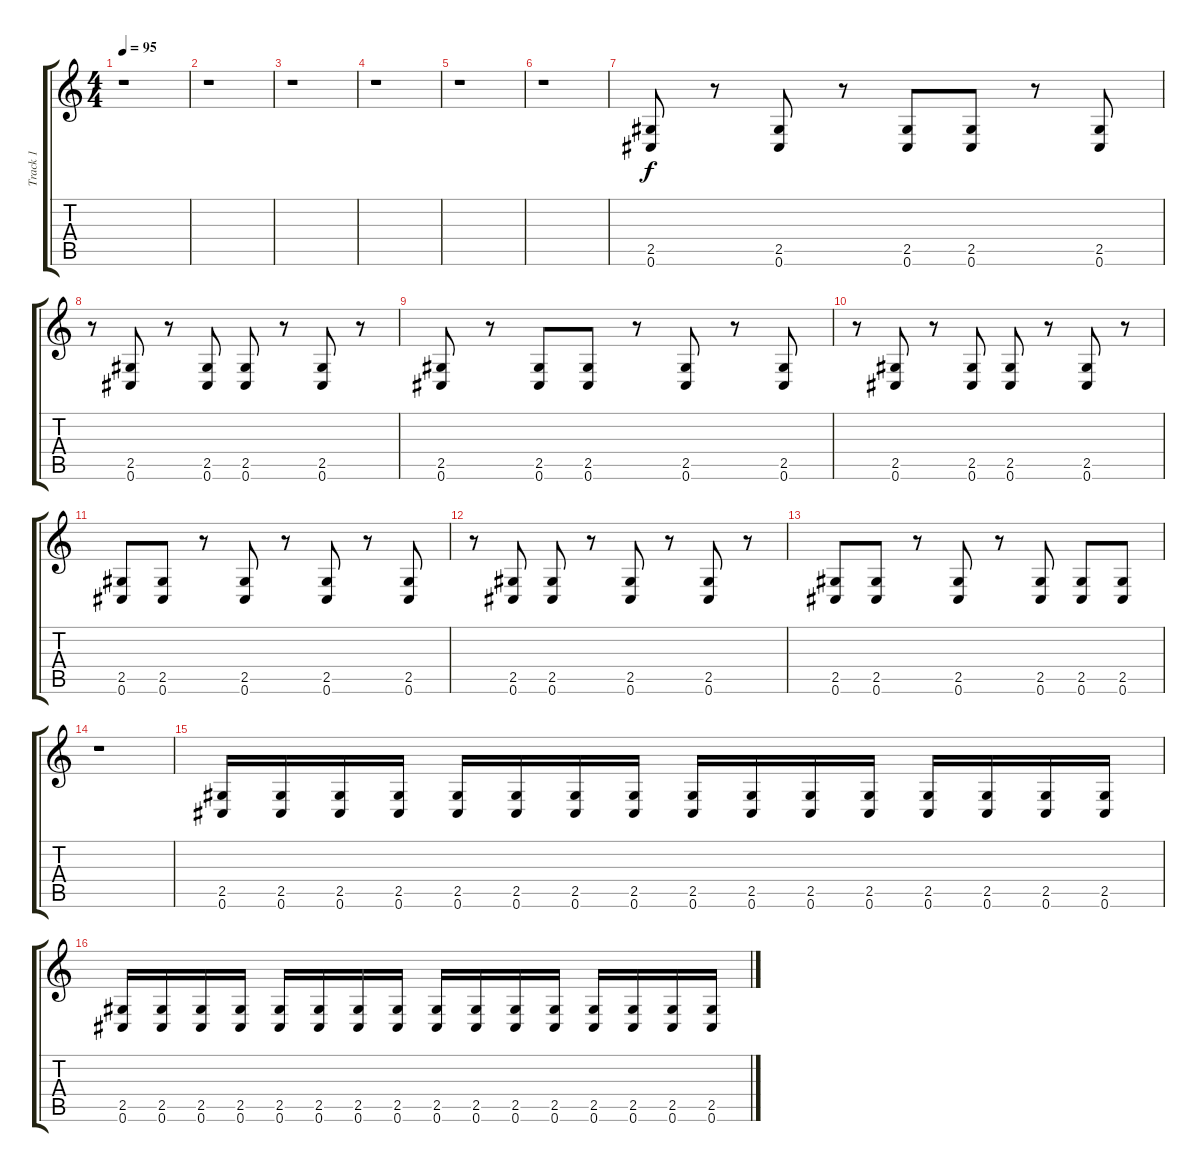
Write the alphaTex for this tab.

\track ("Track 1" "Track 1") {instrument distortionguitar}
\staff {score tabs}
\tuning (Db4 Ab3 E3 B2 Gb2 Db2) {hide}
\ts (4 4)
\tempo 95
\clef g2
\ks c
r.1{dy f} |
r.1 |
r.1 |
r.1 |
r.1 |
r.1 |
(2.5 0.6).8 r.8 (2.5 0.6).8 r.8 (2.5 0.6).8 (2.5 0.6).8 r.8 (2.5 0.6).8 |
r.8 (2.5 0.6).8 r.8 (2.5 0.6).8 (2.5 0.6).8 r.8 (2.5 0.6).8 r.8 |
(2.5 0.6).8 r.8 (2.5 0.6).8 (2.5 0.6).8 r.8 (2.5 0.6).8 r.8 (2.5 0.6).8 |
r.8 (2.5 0.6).8 r.8 (2.5 0.6).8 (2.5 0.6).8 r.8 (2.5 0.6).8 r.8 |
(2.5 0.6).8 (2.5 0.6).8 r.8 (2.5 0.6).8 r.8 (2.5 0.6).8 r.8 (2.5 0.6).8 |
r.8 (2.5 0.6).8 (2.5 0.6).8 r.8 (2.5 0.6).8 r.8 (2.5 0.6).8 r.8 |
(2.5 0.6).8 (2.5 0.6).8 r.8 (2.5 0.6).8 r.8 (2.5 0.6).8 (2.5 0.6).8 (2.5 0.6).8 |
r.1 |
(2.5 0.6).16 (2.5 0.6).16 (2.5 0.6).16 (2.5 0.6).16 (2.5 0.6).16 (2.5 0.6).16 (2.5 0.6).16 (2.5 0.6).16 (2.5 0.6).16 (2.5 0.6).16 (2.5 0.6).16 (2.5 0.6).16 (2.5 0.6).16 (2.5 0.6).16 (2.5 0.6).16 (2.5 0.6).16 |
(2.5 0.6).16 (2.5 0.6).16 (2.5 0.6).16 (2.5 0.6).16 (2.5 0.6).16 (2.5 0.6).16 (2.5 0.6).16 (2.5 0.6).16 (2.5 0.6).16 (2.5 0.6).16 (2.5 0.6).16 (2.5 0.6).16 (2.5 0.6).16 (2.5 0.6).16 (2.5 0.6).16 (2.5 0.6).16
